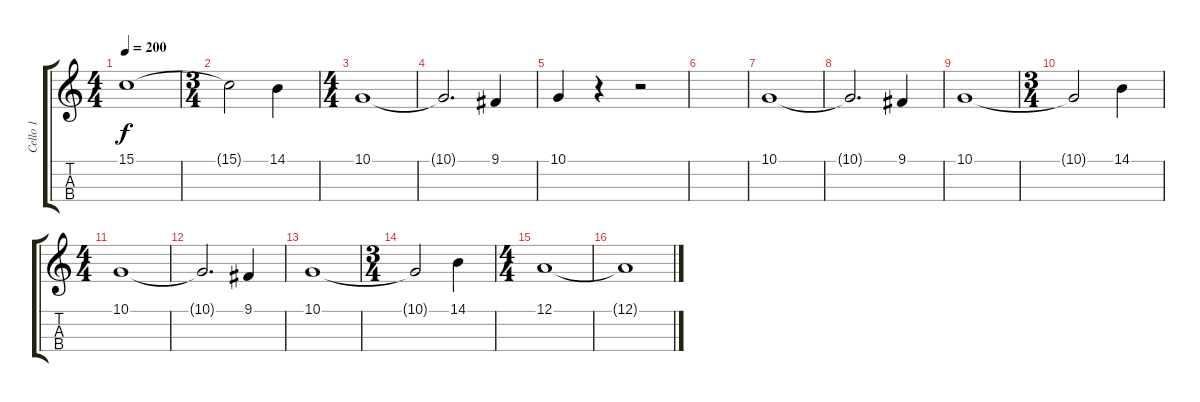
\track ("Cello 1" "Cello 1") {instrument cello}
\staff {score tabs}
\tuning (A3 D3 G2 C2) {hide}
\ts (4 4)
\tempo 200
\clef g2
\ks c
15.1.1{dy f} |
\ts (3 4)
15.1{t}.2 14.1.4 |
\ts (4 4)
10.1.1 |
10.1{t}.2{d} 9.1.4 |
10.1.4 r.4 r.2 |
|
10.1.1 |
10.1{t}.2{d} 9.1.4 |
10.1.1 |
\ts (3 4)
10.1{t}.2 14.1.4 |
\ts (4 4)
10.1.1 |
10.1{t}.2{d} 9.1.4 |
10.1.1 |
\ts (3 4)
10.1{t}.2 14.1.4 |
\ts (4 4)
12.1.1 |
12.1{t}.1
